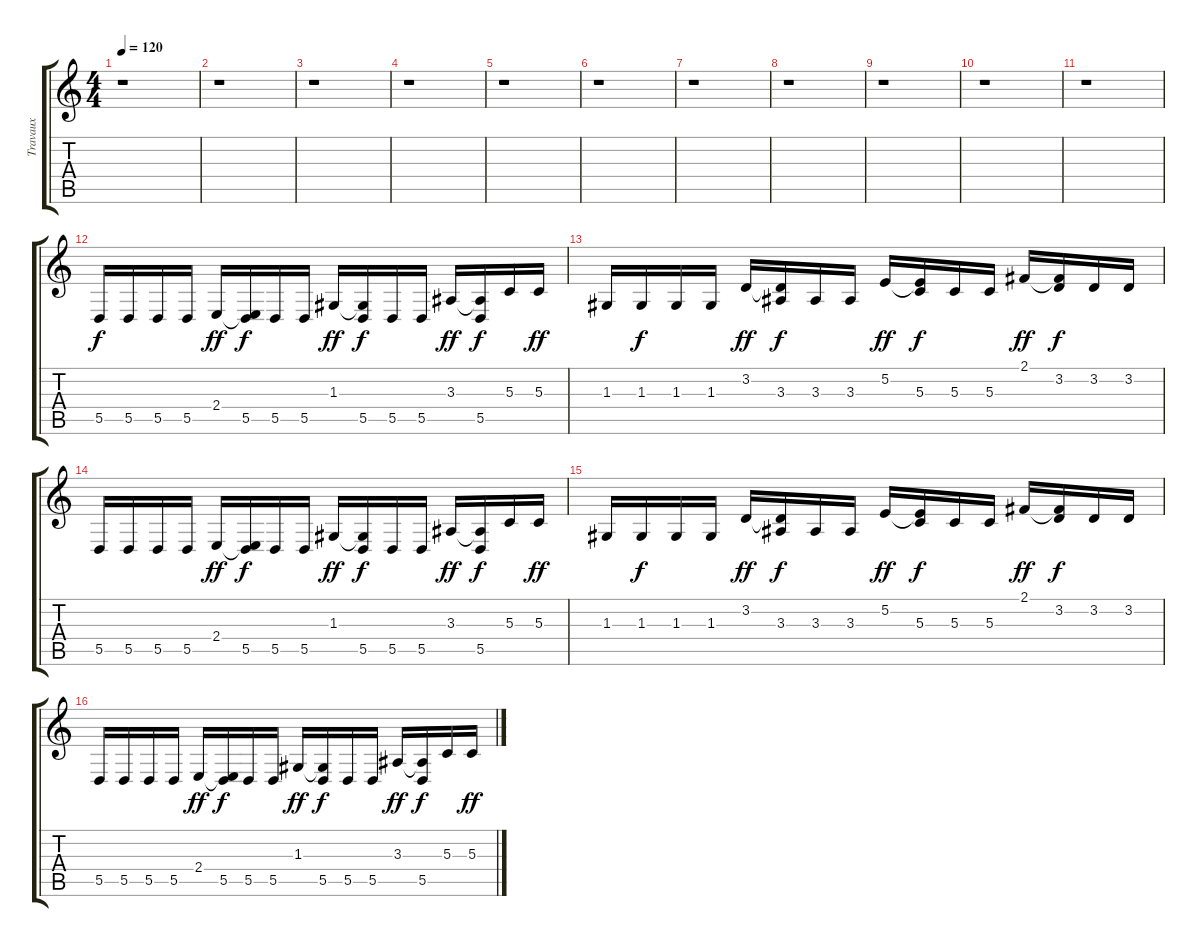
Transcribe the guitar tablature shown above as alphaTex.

\track ("Travaux" "Travaux") {instrument acousticgrandpiano}
\staff {score tabs}
\tuning (E4 B3 G3 D3 A2 E2) {hide}
\ts (4 4)
\tempo 120
\clef g2
\ks c
r.1{dy f} |
r.1 |
r.1 |
r.1 |
r.1 |
r.1 |
r.1 |
r.1 |
r.1 |
r.1 |
r.1 |
5.5.16 5.5.16 5.5.16 5.5.16 2.4.16{dy ff} (2.4{t} 5.5).16{dy f} 5.5.16 5.5.16 1.3.16{dy ff} (1.3{t} 5.5).16{dy f} 5.5.16 5.5.16 3.3.16{dy ff} (3.3{t} 5.5).16{dy f} 5.3.16 5.3.16{dy ff} |
1.3.16 1.3.16{dy f} 1.3.16 1.3.16 3.2.16{dy ff} (3.2{t} 3.3).16{dy f} 3.3.16 3.3.16 5.2.16{dy ff} (5.2{t} 5.3).16{dy f} 5.3.16 5.3.16 2.1.16{dy ff} (2.1{t} 3.2).16{dy f} 3.2.16 3.2.16 |
5.5.16 5.5.16 5.5.16 5.5.16 2.4.16{dy ff} (2.4{t} 5.5).16{dy f} 5.5.16 5.5.16 1.3.16{dy ff} (1.3{t} 5.5).16{dy f} 5.5.16 5.5.16 3.3.16{dy ff} (3.3{t} 5.5).16{dy f} 5.3.16 5.3.16{dy ff} |
1.3.16 1.3.16{dy f} 1.3.16 1.3.16 3.2.16{dy ff} (3.2{t} 3.3).16{dy f} 3.3.16 3.3.16 5.2.16{dy ff} (5.2{t} 5.3).16{dy f} 5.3.16 5.3.16 2.1.16{dy ff} (2.1{t} 3.2).16{dy f} 3.2.16 3.2.16 |
5.5.16 5.5.16 5.5.16 5.5.16 2.4.16{dy ff} (2.4{t} 5.5).16{dy f} 5.5.16 5.5.16 1.3.16{dy ff} (1.3{t} 5.5).16{dy f} 5.5.16 5.5.16 3.3.16{dy ff} (3.3{t} 5.5).16{dy f} 5.3.16 5.3.16{dy ff}
